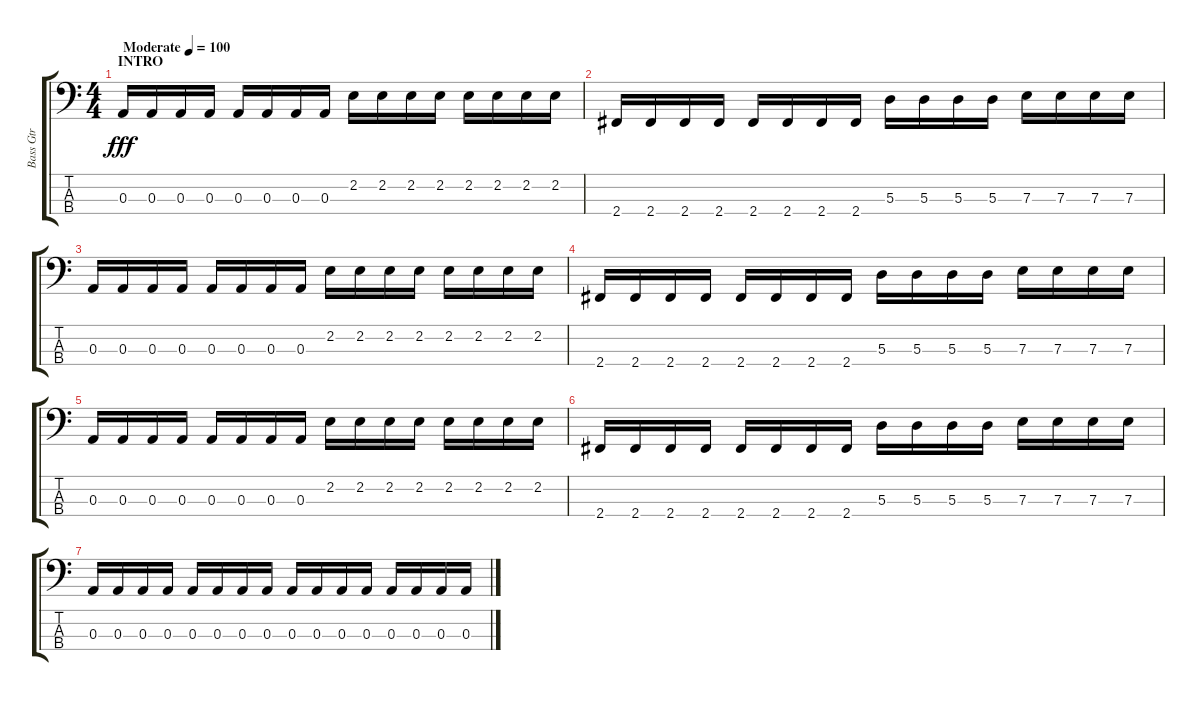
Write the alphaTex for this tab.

\track ("Bass Gtr" "Bass Gtr") {instrument electricbassfinger}
\staff {score tabs}
\tuning (G2 D2 A1 E1) {hide}
\ts (4 4)
\section ("" "INTRO")
\tempo (100 "Moderate")
\clef f4
\ks c
0.3.16{dy fff instrument electricbassfinger} 0.3.16 0.3.16 0.3.16 0.3.16 0.3.16 0.3.16 0.3.16 2.2.16 2.2.16 2.2.16 2.2.16 2.2.16 2.2.16 2.2.16 2.2.16 |
2.4.16 2.4.16 2.4.16 2.4.16 2.4.16 2.4.16 2.4.16 2.4.16 5.3.16 5.3.16 5.3.16 5.3.16 7.3.16 7.3.16 7.3.16 7.3.16 |
0.3.16 0.3.16 0.3.16 0.3.16 0.3.16 0.3.16 0.3.16 0.3.16 2.2.16 2.2.16 2.2.16 2.2.16 2.2.16 2.2.16 2.2.16 2.2.16 |
2.4.16 2.4.16 2.4.16 2.4.16 2.4.16 2.4.16 2.4.16 2.4.16 5.3.16 5.3.16 5.3.16 5.3.16 7.3.16 7.3.16 7.3.16 7.3.16 |
0.3.16 0.3.16 0.3.16 0.3.16 0.3.16 0.3.16 0.3.16 0.3.16 2.2.16 2.2.16 2.2.16 2.2.16 2.2.16 2.2.16 2.2.16 2.2.16 |
2.4.16 2.4.16 2.4.16 2.4.16 2.4.16 2.4.16 2.4.16 2.4.16 5.3.16 5.3.16 5.3.16 5.3.16 7.3.16 7.3.16 7.3.16 7.3.16 |
0.3.16 0.3.16 0.3.16 0.3.16 0.3.16 0.3.16 0.3.16 0.3.16 0.3.16 0.3.16 0.3.16 0.3.16 0.3.16 0.3.16 0.3.16 0.3.16
